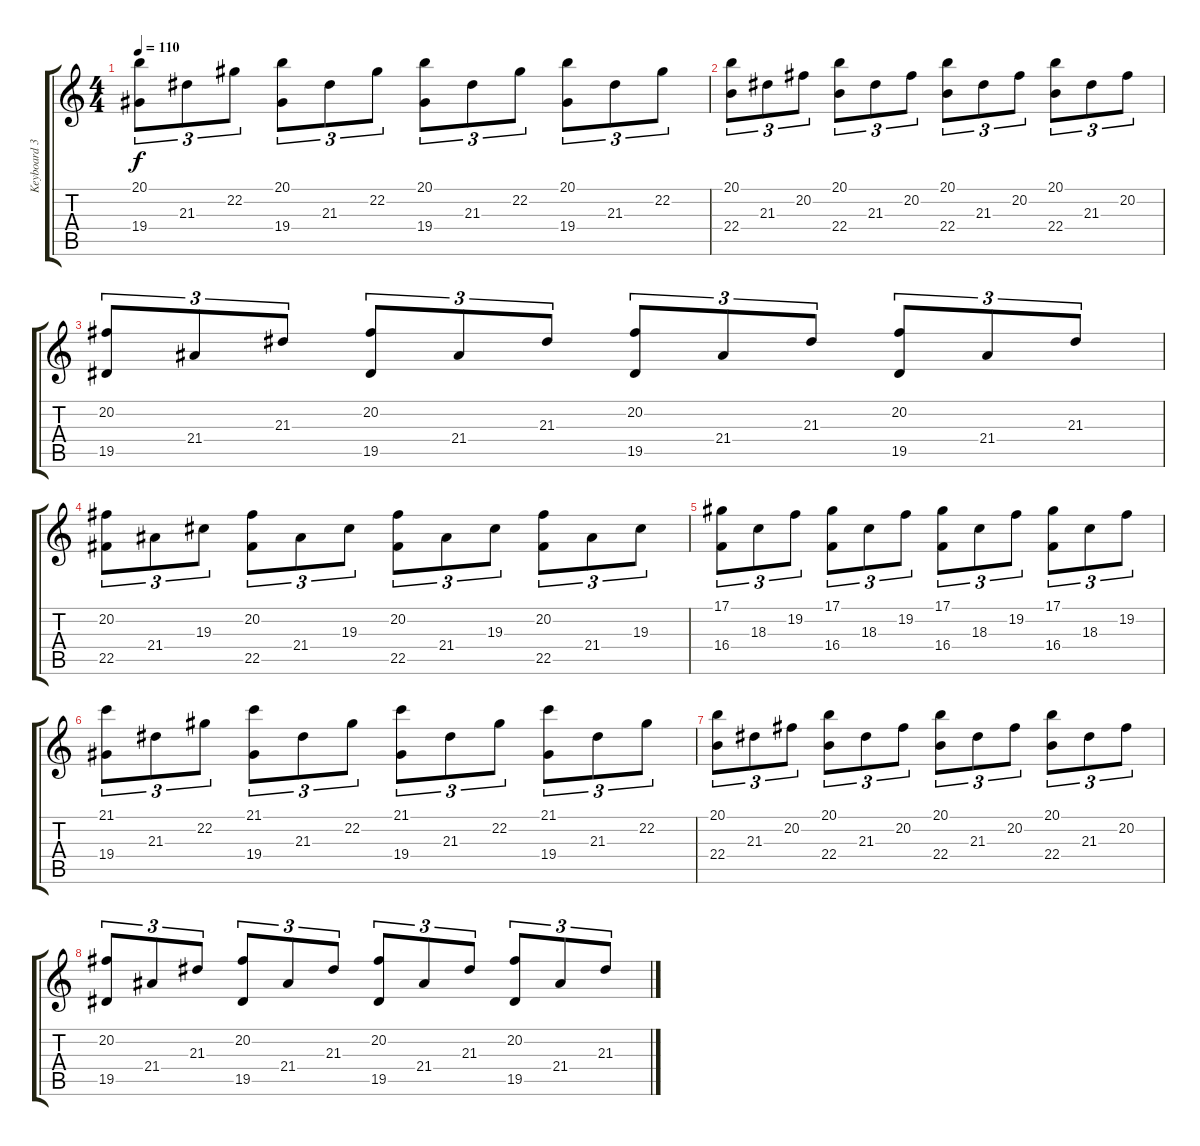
\track ("Keyboard 3" "Keyboard 3") {instrument acousticgrandpiano}
\staff {score tabs}
\tuning (Eb4 Bb3 Gb3 Db3 Ab2 Eb2) {hide}
\ts (4 4)
\tempo 110
\clef g2
\ks c
(20.1 19.4).8{tu (3 2) dy f} 21.3.8{tu (3 2)} 22.2.8{tu (3 2)} (20.1 19.4).8{tu (3 2)} 21.3.8{tu (3 2)} 22.2.8{tu (3 2)} (20.1 19.4).8{tu (3 2)} 21.3.8{tu (3 2)} 22.2.8{tu (3 2)} (20.1 19.4).8{tu (3 2)} 21.3.8{tu (3 2)} 22.2.8{tu (3 2)} |
(20.1 22.4).8{tu (3 2)} 21.3.8{tu (3 2)} 20.2.8{tu (3 2)} (20.1 22.4).8{tu (3 2)} 21.3.8{tu (3 2)} 20.2.8{tu (3 2)} (20.1 22.4).8{tu (3 2)} 21.3.8{tu (3 2)} 20.2.8{tu (3 2)} (20.1 22.4).8{tu (3 2)} 21.3.8{tu (3 2)} 20.2.8{tu (3 2)} |
(20.2 19.5).8{tu (3 2)} 21.4.8{tu (3 2)} 21.3.8{tu (3 2)} (20.2 19.5).8{tu (3 2)} 21.4.8{tu (3 2)} 21.3.8{tu (3 2)} (20.2 19.5).8{tu (3 2)} 21.4.8{tu (3 2)} 21.3.8{tu (3 2)} (20.2 19.5).8{tu (3 2)} 21.4.8{tu (3 2)} 21.3.8{tu (3 2)} |
(20.2 22.5).8{tu (3 2)} 21.4.8{tu (3 2)} 19.3.8{tu (3 2)} (20.2 22.5).8{tu (3 2)} 21.4.8{tu (3 2)} 19.3.8{tu (3 2)} (20.2 22.5).8{tu (3 2)} 21.4.8{tu (3 2)} 19.3.8{tu (3 2)} (20.2 22.5).8{tu (3 2)} 21.4.8{tu (3 2)} 19.3.8{tu (3 2)} |
(17.1 16.4).8{tu (3 2)} 18.3.8{tu (3 2)} 19.2.8{tu (3 2)} (17.1 16.4).8{tu (3 2)} 18.3.8{tu (3 2)} 19.2.8{tu (3 2)} (17.1 16.4).8{tu (3 2)} 18.3.8{tu (3 2)} 19.2.8{tu (3 2)} (17.1 16.4).8{tu (3 2)} 18.3.8{tu (3 2)} 19.2.8{tu (3 2)} |
(21.1 19.4).8{tu (3 2)} 21.3.8{tu (3 2)} 22.2.8{tu (3 2)} (21.1 19.4).8{tu (3 2)} 21.3.8{tu (3 2)} 22.2.8{tu (3 2)} (21.1 19.4).8{tu (3 2)} 21.3.8{tu (3 2)} 22.2.8{tu (3 2)} (21.1 19.4).8{tu (3 2)} 21.3.8{tu (3 2)} 22.2.8{tu (3 2)} |
(20.1 22.4).8{tu (3 2)} 21.3.8{tu (3 2)} 20.2.8{tu (3 2)} (20.1 22.4).8{tu (3 2)} 21.3.8{tu (3 2)} 20.2.8{tu (3 2)} (20.1 22.4).8{tu (3 2)} 21.3.8{tu (3 2)} 20.2.8{tu (3 2)} (20.1 22.4).8{tu (3 2)} 21.3.8{tu (3 2)} 20.2.8{tu (3 2)} |
(20.2 19.5).8{tu (3 2) volume 0} 21.4.8{tu (3 2)} 21.3.8{tu (3 2)} (20.2 19.5).8{tu (3 2)} 21.4.8{tu (3 2)} 21.3.8{tu (3 2)} (20.2 19.5).8{tu (3 2)} 21.4.8{tu (3 2)} 21.3.8{tu (3 2)} (20.2 19.5).8{tu (3 2)} 21.4.8{tu (3 2)} 21.3.8{tu (3 2)}
